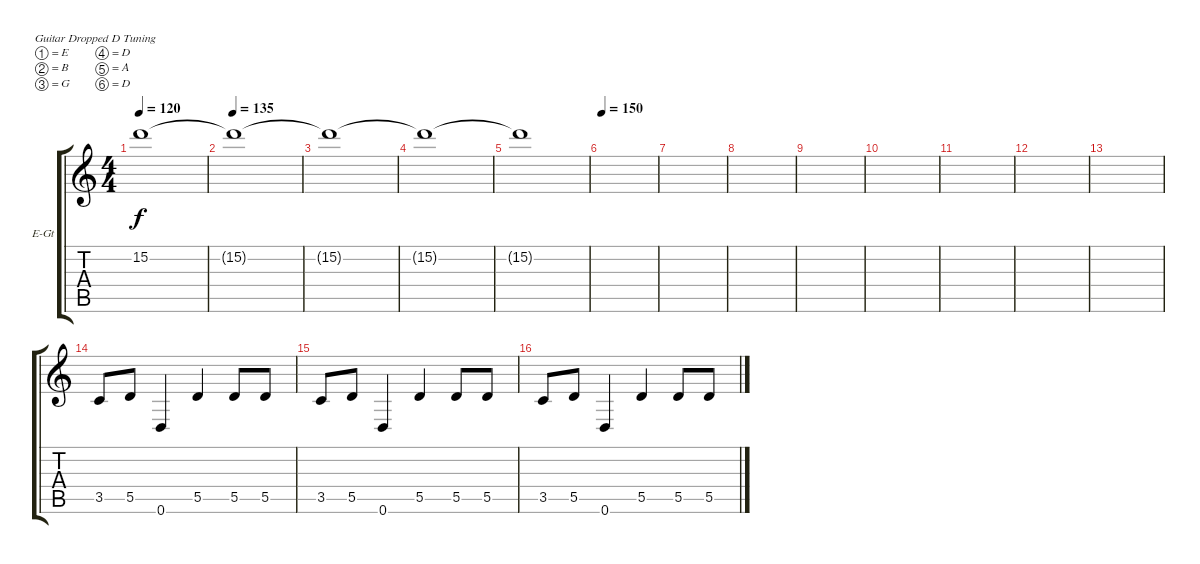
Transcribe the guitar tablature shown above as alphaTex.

\defaultSystemsLayout 4
\bracketExtendMode groupsimilarinstruments
\firstSystemTrackNameOrientation horizontal
\otherSystemsTrackNameOrientation horizontal
\track ("Electric Guitar" "E-Gt") {mute instrument distortionguitar}
\staff {score tabs}
\tuning (E4 B3 G3 D3 A2 D2)
\ts (4 4)
\tempo 120
\clef g2
\scale
0.333333
\ks c
15.2{t}.1{dy f} |
\tempo 135
\scale
0.333333 15.2{t}.1 |
\scale
0.333333 15.2{t}.1 |
\scale
0.333333 15.2{t}.1 |
\scale
0.333333 15.2{t}.1 |
\tempo 150
\scale
0.333333 |
\scale
0.333333 |
\scale
0.333333 |
\scale
0.333333 |
\scale
0.333333 |
\scale
0.333333 |
\scale
0.333333 |
\scale
0.333333 |
\scale
0.333333 3.5.8 5.5.8 0.6.4 5.5.4 5.5.8 5.5.8 |
\scale
0.333333 3.5.8 5.5.8 0.6.4 5.5.4 5.5.8 5.5.8 |
\scale
0.333333 3.5.8 5.5.8 0.6.4 5.5.4 5.5.8 5.5.8
